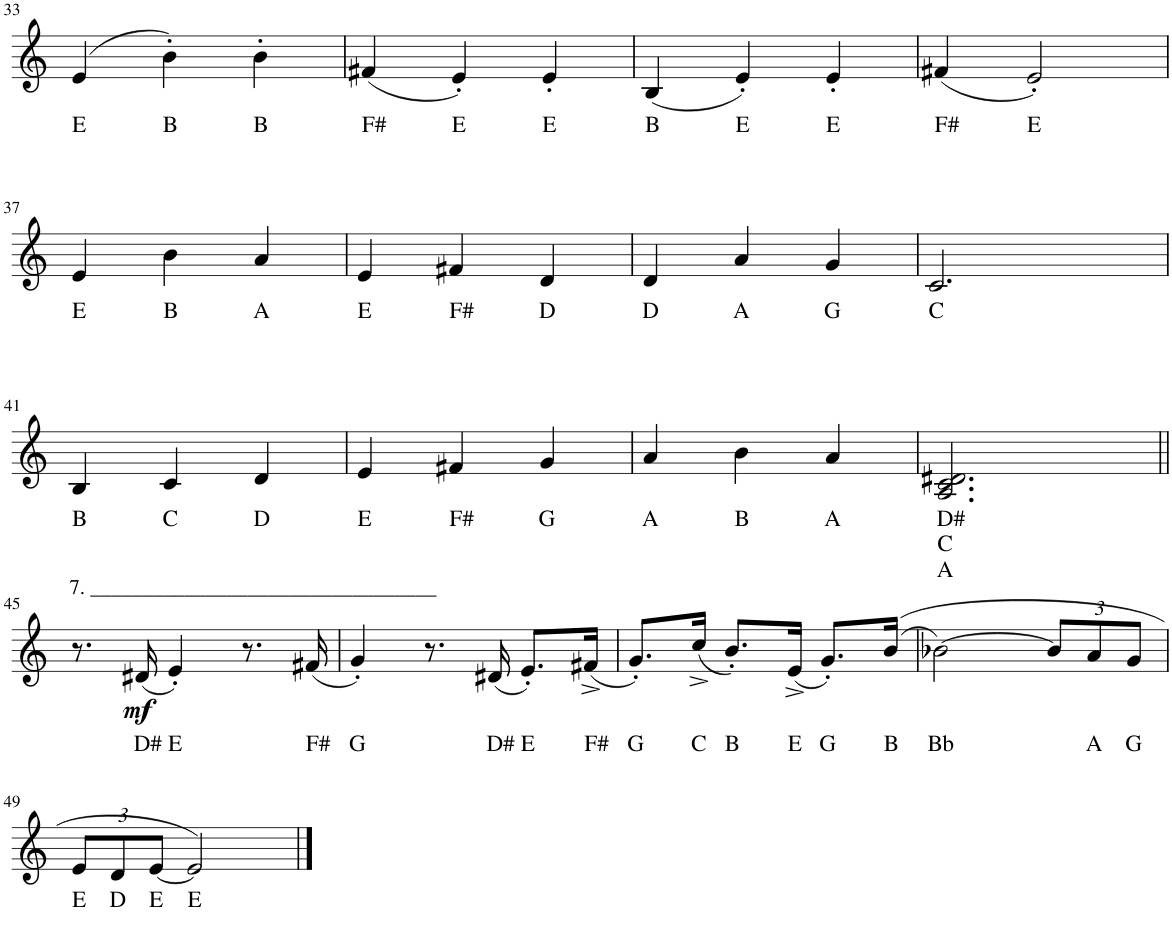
**kern	**text	**text	**text	**dynam
*part1	*part1	*part1	*part1	*part1
*staff1	*staff1	*staff1	*staff1	*staff1
*I"Piano	*	*	*	*
*I'Pno.	*	*	*	*
!!LO:PB:g=z
*clefG2	*	*	*	*
*k[]	*	*	*	*
*M3/4	*	*	*	*
=33	=33	=33	=33	=33
!	!LO:LY:b	!	!	!
(>4e/	E	.	.	.
!	!LO:LY:b	!	!	!
4b'\)	B	.	.	.
!	!LO:LY:b	!	!	!
4b'\	B	.	.	.
=34	=34	=34	=34	=34
!	!LO:LY:b	!	!	!
(4f#X/	F#	.	.	.
!	!LO:LY:b	!	!	!
4e'/)	E	.	.	.
!	!LO:LY:b	!	!	!
4e'/	E	.	.	.
=35	=35	=35	=35	=35
!	!LO:LY:b	!	!	!
(4B/	B	.	.	.
!	!LO:LY:b	!	!	!
4e'/)	E	.	.	.
!	!LO:LY:b	!	!	!
4e'/	E	.	.	.
=36	=36	=36	=36	=36
!	!LO:LY:b	!	!	!
(4f#X/	F#	.	.	.
!	!LO:LY:b	!	!	!
2e'/)	E	.	.	.
!!LO:LB:g=z
=37	=37	=37	=37	=37
!	!LO:LY:b	!	!	!
4e/	E	.	.	.
!	!LO:LY:b	!	!	!
4b\	B	.	.	.
!	!LO:LY:b	!	!	!
4a/	A	.	.	.
=38	=38	=38	=38	=38
!	!LO:LY:b	!	!	!
4e/	E	.	.	.
!	!LO:LY:b	!	!	!
4f#X/	F#	.	.	.
!	!LO:LY:b	!	!	!
4d/	D	.	.	.
=39	=39	=39	=39	=39
!	!LO:LY:b	!	!	!
4d/	D	.	.	.
!	!LO:LY:b	!	!	!
4a/	A	.	.	.
!	!LO:LY:b	!	!	!
4g/	G	.	.	.
=40	=40	=40	=40	=40
!	!LO:LY:b	!	!	!
2.c/	C	.	.	.
!!LO:LB:g=z
=41	=41	=41	=41	=41
!	!LO:LY:b	!	!	!
4B/	B	.	.	.
!	!LO:LY:b	!	!	!
4c/	C	.	.	.
!	!LO:LY:b	!	!	!
4d/	D	.	.	.
=42	=42	=42	=42	=42
!	!LO:LY:b	!	!	!
4e/	E	.	.	.
!	!LO:LY:b	!	!	!
4f#X/	F#	.	.	.
!	!LO:LY:b	!	!	!
4g/	G	.	.	.
=43	=43	=43	=43	=43
!	!LO:LY:b	!	!	!
4a/	A	.	.	.
!	!LO:LY:b	!	!	!
4b\	B	.	.	.
!	!LO:LY:b	!	!	!
4a/	A	.	.	.
=44	=44	=44	=44	=44
!	!LO:LY:b	!LO:LY:b	!LO:LY:b	!
2.A/ 2.c/ 2.d#X/	D#	C	A	.
!!LO:LB:g=z
=45||	=45||	=45||	=45||	=45||
!LO:TX:a:t=7. _________________________________	!	!	!	!
8.r	.	.	.	.
!	!LO:LY:b	!	!	!LO:DY:b
(16d#X/	D#	.	.	mf
!	!LO:LY:b	!	!	!
4e'/)	E	.	.	.
8.r	.	.	.	.
!	!LO:LY:b	!	!	!
(16f#X/	F#	.	.	.
=46	=46	=46	=46	=46
!	!LO:LY:b	!	!	!
4g'/)	G	.	.	.
8.r	.	.	.	.
!	!LO:LY:b	!	!	!
(16d#X/	D#	.	.	.
!	!LO:LY:b	!	!	!
8.e'/L)	E	.	.	.
!	!LO:LY:b	!	!	!
(16f#X^/Jk	F#	.	.	.
=47	=47	=47	=47	=47
!	!LO:LY:b	!	!	!
8.g'/L)	G	.	.	.
!	!LO:LY:b	!	!	!
(16cc^/Jk	C	.	.	.
!	!LO:LY:b	!	!	!
8.b'/L)	B	.	.	.
!	!LO:LY:b	!	!	!
(16e^/Jk	E	.	.	.
!	!LO:LY:b	!	!	!
8.g'/L)	G	.	.	.
!	!LO:LY:b	!	!	!
((16b/Jk	B	.	.	.
=48	=48	=48	=48	=48
!	!LO:LY:b	!	!	!
[2b-X\)	Bb	.	.	.
*Xbrackettup	*	*	*	*
12b-/L]	.	.	.	.
!	!LO:LY:b	!	!	!
12a/	A	.	.	.
!	!LO:LY:b	!	!	!
12g/J	G	.	.	.
!!LO:LB:g=z
=49	=49	=49	=49	=49
!	!LO:LY:b	!	!	!
12e/L	E	.	.	.
!	!LO:LY:b	!	!	!
12d/	D	.	.	.
!	!LO:LY:b	!	!	!
[12e/J	E	.	.	.
!	!LO:LY:b	!	!	!
2e/])	E	.	.	.
==	==	==	==	==
*-	*-	*-	*-	*-
